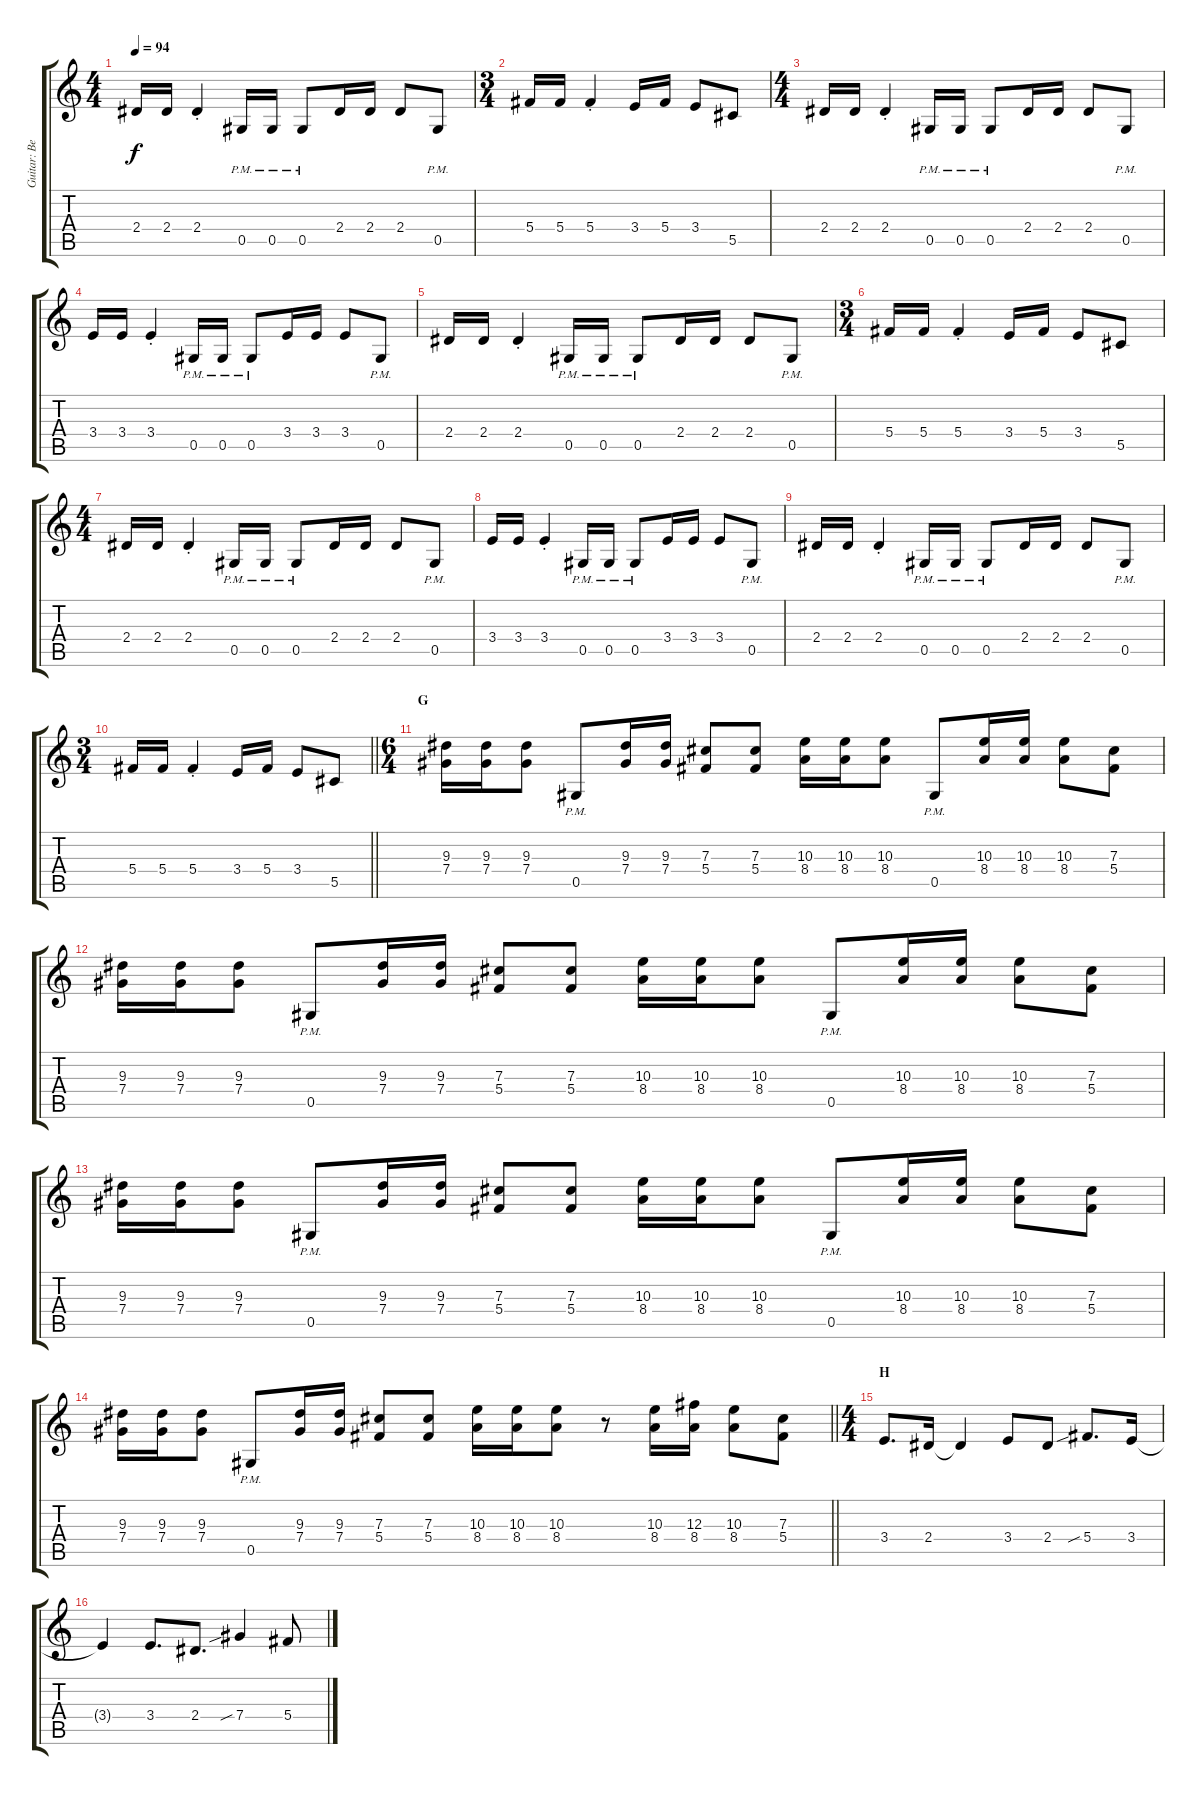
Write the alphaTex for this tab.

\track ("Guitar: Ben" "Guitar: Be") {instrument distortionguitar}
\staff {score tabs}
\tuning (Eb4 Bb3 Gb3 Db3 Ab2 Eb2) {hide}
\ts (4 4)
\tempo 94
\clef g2
\ks c
2.4.16{dy f} 2.4.16 2.4{st}.4 0.5{pm}.16 0.5{pm}.16 0.5{pm}.8 2.4.16 2.4.16 2.4.8 0.5{pm}.8 |
\ts (3 4)
5.4.16 5.4.16 5.4{st}.4 3.4.16 5.4.16 3.4.8 5.5.8 |
\ts (4 4)
2.4.16 2.4.16 2.4{st}.4 0.5{pm}.16 0.5{pm}.16 0.5{pm}.8 2.4.16 2.4.16 2.4.8 0.5{pm}.8 |
3.4.16 3.4.16 3.4{st}.4 0.5{pm}.16 0.5{pm}.16 0.5{pm}.8 3.4.16 3.4.16 3.4.8 0.5{pm}.8 |
2.4.16 2.4.16 2.4{st}.4 0.5{pm}.16 0.5{pm}.16 0.5{pm}.8 2.4.16 2.4.16 2.4.8 0.5{pm}.8 |
\ts (3 4)
5.4.16 5.4.16 5.4{st}.4 3.4.16 5.4.16 3.4.8 5.5.8 |
\ts (4 4)
2.4.16 2.4.16 2.4{st}.4 0.5{pm}.16 0.5{pm}.16 0.5{pm}.8 2.4.16 2.4.16 2.4.8 0.5{pm}.8 |
3.4.16 3.4.16 3.4{st}.4 0.5{pm}.16 0.5{pm}.16 0.5{pm}.8 3.4.16 3.4.16 3.4.8 0.5{pm}.8 |
2.4.16 2.4.16 2.4{st}.4 0.5{pm}.16 0.5{pm}.16 0.5{pm}.8 2.4.16 2.4.16 2.4.8 0.5{pm}.8 |
\ts (3 4)
\barLineRight lightlight
5.4.16 5.4.16 5.4{st}.4 3.4.16 5.4.16 3.4.8 5.5.8 |
\ts (6 4)
\section ("" "G")
(9.3 7.4).16 (9.3 7.4).16 (9.3 7.4).8 0.5{pm}.8 (9.3 7.4).16 (9.3 7.4).16 (7.3 5.4).8 (7.3 5.4).8 (10.3 8.4).16 (10.3 8.4).16 (10.3 8.4).8 0.5{pm}.8 (10.3 8.4).16 (10.3 8.4).16 (10.3 8.4).8 (7.3 5.4).8 |
(9.3 7.4).16 (9.3 7.4).16 (9.3 7.4).8 0.5{pm}.8 (9.3 7.4).16 (9.3 7.4).16 (7.3 5.4).8 (7.3 5.4).8 (10.3 8.4).16 (10.3 8.4).16 (10.3 8.4).8 0.5{pm}.8 (10.3 8.4).16 (10.3 8.4).16 (10.3 8.4).8 (7.3 5.4).8 |
(9.3 7.4).16 (9.3 7.4).16 (9.3 7.4).8 0.5{pm}.8 (9.3 7.4).16 (9.3 7.4).16 (7.3 5.4).8 (7.3 5.4).8 (10.3 8.4).16 (10.3 8.4).16 (10.3 8.4).8 0.5{pm}.8 (10.3 8.4).16 (10.3 8.4).16 (10.3 8.4).8 (7.3 5.4).8 |
\barLineRight lightlight
(9.3 7.4).16 (9.3 7.4).16 (9.3 7.4).8 0.5{pm}.8 (9.3 7.4).16 (9.3 7.4).16 (7.3 5.4).8 (7.3 5.4).8 (10.3 8.4).16 (10.3 8.4).16 (10.3 8.4).8 r.8 (10.3 8.4).16 (12.3 8.4).16 (10.3 8.4).8 (7.3 5.4).8 |
\ts (4 4)
\section ("" "H")
3.4.8{d} 2.4.16 2.4{t}.4 3.4.8 2.4.8 5.4{sib}.8{d} 3.4.16 |
3.4{t}.4 3.4.8{d} 2.4.8{d} 7.4{sib}.4 5.4.8
